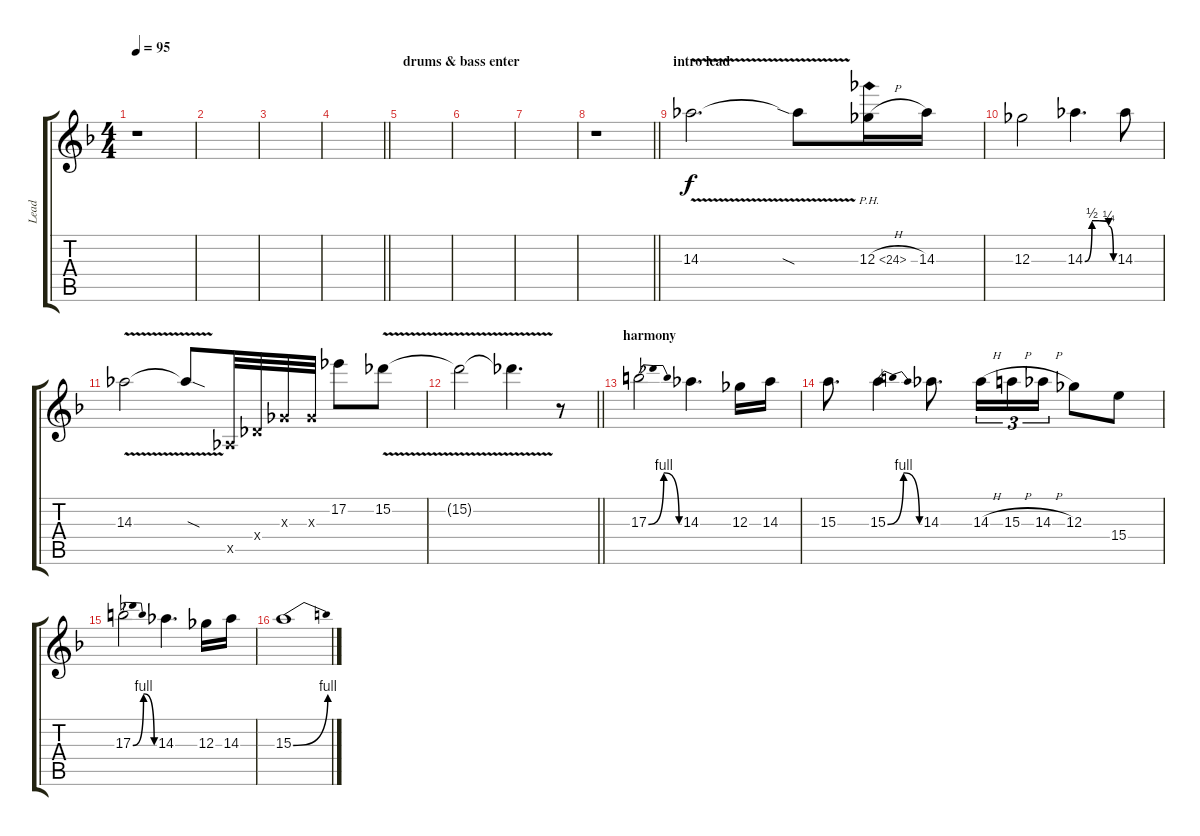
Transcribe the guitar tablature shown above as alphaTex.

\track ("Lead" "Lead") {instrument distortionguitar}
\staff {score tabs}
\tuning (Eb4 Bb3 Gb3 Db3 Ab2 Eb2) {hide}
\ts (4 4)
\tempo 95
\clef g2
\ks dminor
r.1{dy f instrument distortionguitar} |
|
|
\barLineRight lightlight
|
\section ("" "drums & bass enter")
|
|
|
\barLineRight lightlight
r.1 |
\section ("" "intro lead")
14.3{v}.2{d} 14.3{sia t}.8 12.3{ph 12 h}.16 14.3.16 |
12.3.2 14.3{be (custom 0 0 15 2 30 2 50 1 60 0)}.4{d} 14.3.8 |
14.3{v}.2 14.3{sod t}.8 0.5{x}.32 0.4{x}.32 0.3{x}.32 0.3{x}.32 17.2.8 15.2{v}.8 |
\barLineRight lightlight
15.2{v t}.2 15.2{t}.4{d} r.8 |
\section ("" "harmony")
17.3{be (bendrelease 0 0 15 4 40 4 60 0)}.2 14.3.4{d} 12.3.16 14.3.16 |
15.3.8{d} 15.3{be (bendrelease 0 0 15 4 30 4 60 0)}.4 14.3.8{d} 14.3{h}.16{tu (3 2)} 15.3{h}.16{tu (3 2)} 14.3{h}.16{tu (3 2)} 12.3.8 15.4.8 |
17.3{be (bendrelease 0 0 15 4 40 4 60 0)}.2 14.3.4{d} 12.3.16 14.3.16 |
15.3{be (bend 0 0 60 4)}.1
